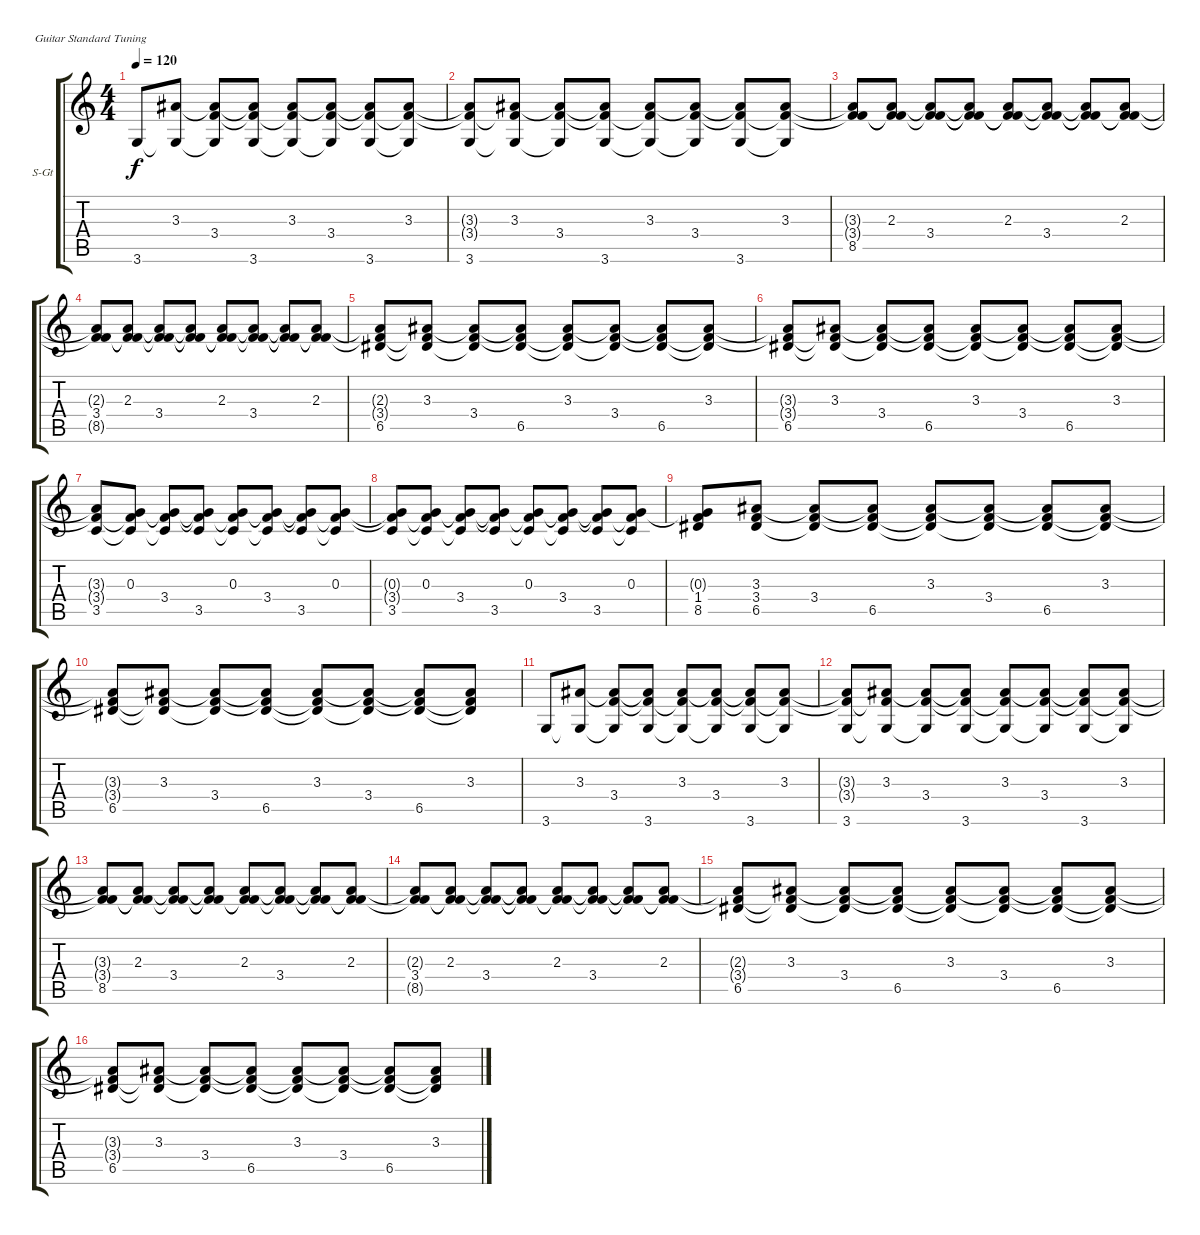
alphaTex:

\defaultSystemsLayout 4
\bracketExtendMode groupsimilarinstruments
\firstSystemTrackNameOrientation horizontal
\otherSystemsTrackNameOrientation horizontal
\track ("Steel Guitar" "S-Gt") {instrument acousticguitarsteel}
\staff {score tabs}
\tuning (E4 B3 G3 D3 A2 E2)
\ts (4 4)
\tempo 120
\clef g2
\ks c
3.6.8{dy f} (3.3 3.6{t}).8 (3.4 3.6{t} 3.3{t}).8 (3.3{t} 3.6 3.4{t}).8 (3.4{t} 3.3 3.6{t}).8 (3.4 3.6{t} 3.3{t}).8 (3.3{t} 3.6 3.4{t}).8 (3.4{t} 3.3 3.6{t}).8 |
(3.3{t} 3.6 3.4{t}).8 (3.4{t} 3.3 3.6{t}).8 (3.4 3.6{t} 3.3{t}).8 (3.3{t} 3.6 3.4{t}).8 (3.4{t} 3.3 3.6{t}).8 (3.4 3.6{t} 3.3{t}).8 (3.3{t} 3.6 3.4{t}).8 (3.3 3.6{t} 3.4{t}).8 |
(3.3{t} 3.4{t} 8.5).8 (3.4{t} 2.3 8.5{t}).8 (3.4 8.5{t} 2.3{t}).8 (2.3{t} 3.4{t} 8.5{t}).8 (3.4{t} 2.3 8.5{t}).8 (3.4 8.5{t} 2.3{t}).8 (2.3{t} 3.4{t} 8.5{t}).8 (2.3 3.4{t} 8.5{t}).8 |
(2.3{t} 3.4 8.5{t}).8 (3.4{t} 2.3 8.5{t}).8 (3.4 8.5{t} 2.3{t}).8 (2.3{t} 3.4{t} 8.5{t}).8 (3.4{t} 2.3 8.5{t}).8 (3.4 8.5{t} 2.3{t}).8 (2.3{t} 3.4{t} 8.5{t}).8 (2.3 3.4{t} 8.5{t}).8 |
(2.3{t} 6.5 3.4{t}).8 (3.4{t} 3.3 6.5{t}).8 (3.4 6.5{t} 3.3{t}).8 (3.3{t} 6.5 3.4{t}).8 (3.4{t} 3.3 6.5{t}).8 (3.4 6.5{t} 3.3{t}).8 (3.3{t} 6.5 3.4{t}).8 (3.4{t} 3.3 6.5{t}).8 |
(3.3{t} 6.5 3.4{t}).8 (3.4{t} 3.3 6.5{t}).8 (3.4 6.5{t} 3.3{t}).8 (3.3{t} 6.5 3.4{t}).8 (3.4{t} 3.3 6.5{t}).8 (3.4 6.5{t} 3.3{t}).8 (3.3{t} 6.5 3.4{t}).8 (3.4{t} 3.3 6.5{t}).8 |
(3.3{t} 3.5 3.4{t}).8 (3.4{t} 0.3 3.5{t}).8 (3.4 3.5{t} 0.3{t}).8 (0.3{t} 3.5 3.4{t}).8 (3.4{t} 0.3 3.5{t}).8 (3.4 3.5{t} 0.3{t}).8 (0.3{t} 3.5 3.4{t}).8 (0.3 3.5{t} 3.4{t}).8 |
(0.3{t} 3.5 3.4{t}).8 (3.4{t} 0.3 3.5{t}).8 (3.4 3.5{t} 0.3{t}).8 (0.3{t} 3.5 3.4{t}).8 (3.4{t} 0.3 3.5{t}).8 (3.4 3.5{t} 0.3{t}).8 (0.3{t} 3.5 3.4{t}).8 (0.3 3.5{t} 3.4{t}).8 |
(0.3{t} 1.4 8.5).8 (3.4 3.3 6.5).8 (3.4 6.5{t} 3.3{t}).8 (3.3{t} 6.5 3.4{t}).8 (3.4{t} 3.3 6.5{t}).8 (3.4 6.5{t} 3.3{t}).8 (3.3{t} 6.5 3.4{t}).8 (3.4{t} 3.3 6.5{t}).8 |
(3.3{t} 6.5 3.4{t}).8 (3.4{t} 3.3 6.5{t}).8 (3.4 6.5{t} 3.3{t}).8 (3.3{t} 6.5 3.4{t}).8 (3.4{t} 3.3 6.5{t}).8 (3.4 6.5{t} 3.3{t}).8 (3.3{t} 6.5 3.4{t}).8 (3.4{t} 3.3 6.5{t}).8 |
3.6.8 (3.3 3.6{t}).8 (3.4 3.6{t} 3.3{t}).8 (3.3{t} 3.6 3.4{t}).8 (3.4{t} 3.3 3.6{t}).8 (3.4 3.6{t} 3.3{t}).8 (3.3{t} 3.6 3.4{t}).8 (3.4{t} 3.3 3.6{t}).8 |
(3.3{t} 3.6 3.4{t}).8 (3.4{t} 3.3 3.6{t}).8 (3.4 3.6{t} 3.3{t}).8 (3.3{t} 3.6 3.4{t}).8 (3.4{t} 3.3 3.6{t}).8 (3.4 3.6{t} 3.3{t}).8 (3.3{t} 3.6 3.4{t}).8 (3.3 3.6{t} 3.4{t}).8 |
(3.3{t} 3.4{t} 8.5).8 (3.4{t} 2.3 8.5{t}).8 (3.4 8.5{t} 2.3{t}).8 (2.3{t} 3.4{t} 8.5{t}).8 (3.4{t} 2.3 8.5{t}).8 (3.4 8.5{t} 2.3{t}).8 (2.3{t} 3.4{t} 8.5{t}).8 (2.3 3.4{t} 8.5{t}).8 |
(2.3{t} 3.4 8.5{t}).8 (3.4{t} 2.3 8.5{t}).8 (3.4 8.5{t} 2.3{t}).8 (2.3{t} 3.4{t} 8.5{t}).8 (3.4{t} 2.3 8.5{t}).8 (3.4 8.5{t} 2.3{t}).8 (2.3{t} 3.4{t} 8.5{t}).8 (2.3 3.4{t} 8.5{t}).8 |
(2.3{t} 6.5 3.4{t}).8 (3.4{t} 3.3 6.5{t}).8 (3.4 6.5{t} 3.3{t}).8 (3.3{t} 6.5 3.4{t}).8 (3.4{t} 3.3 6.5{t}).8 (3.4 6.5{t} 3.3{t}).8 (3.3{t} 6.5 3.4{t}).8 (3.4{t} 3.3 6.5{t}).8 |
(3.3{t} 6.5 3.4{t}).8 (3.4{t} 3.3 6.5{t}).8 (3.4 6.5{t} 3.3{t}).8 (3.3{t} 6.5 3.4{t}).8 (3.4{t} 3.3 6.5{t}).8 (3.4 6.5{t} 3.3{t}).8 (3.3{t} 6.5 3.4{t}).8 (3.4{t} 3.3 6.5{t}).8
